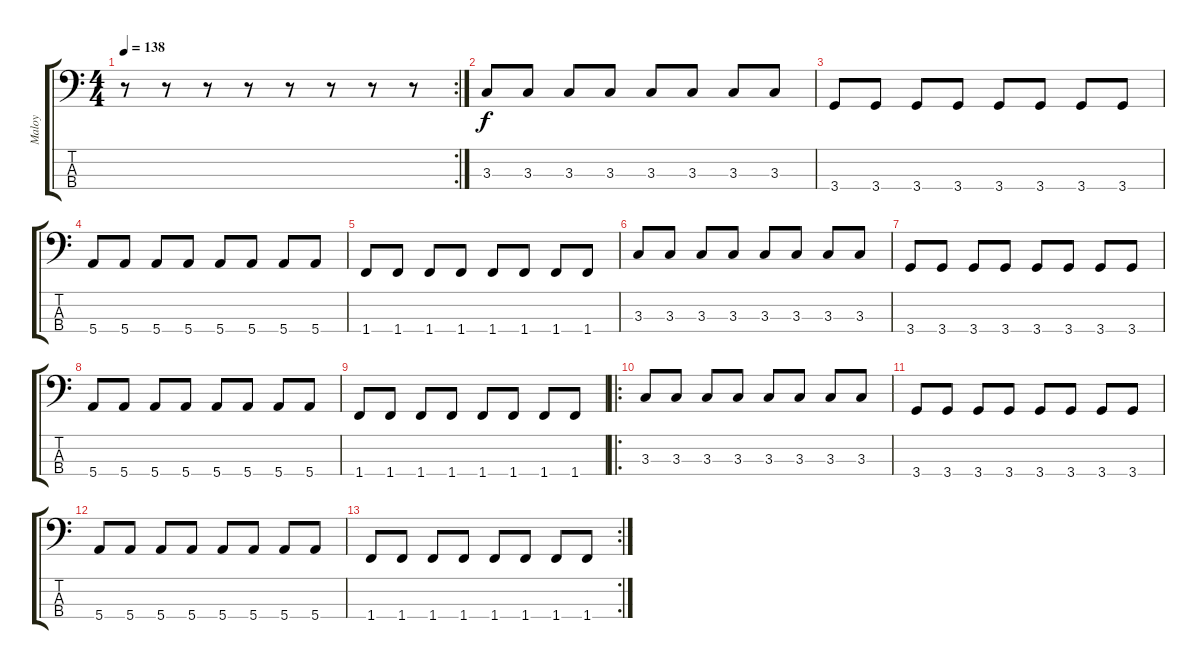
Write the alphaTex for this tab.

\track ("Maloy" "Maloy") {instrument electricbasspick}
\staff {score tabs}
\tuning (G2 D2 A1 E1) {hide}
\rc 2
\ts (4 4)
\tempo 138
\clef f4
\ks c
r.8{dy f} r.8 r.8 r.8 r.8 r.8 r.8 r.8 |
3.3.8 3.3.8 3.3.8 3.3.8 3.3.8 3.3.8 3.3.8 3.3.8 |
3.4.8 3.4.8 3.4.8 3.4.8 3.4.8 3.4.8 3.4.8 3.4.8 |
5.4.8 5.4.8 5.4.8 5.4.8 5.4.8 5.4.8 5.4.8 5.4.8 |
1.4.8 1.4.8 1.4.8 1.4.8 1.4.8 1.4.8 1.4.8 1.4.8 |
3.3.8 3.3.8 3.3.8 3.3.8 3.3.8 3.3.8 3.3.8 3.3.8 |
3.4.8 3.4.8 3.4.8 3.4.8 3.4.8 3.4.8 3.4.8 3.4.8 |
5.4.8 5.4.8 5.4.8 5.4.8 5.4.8 5.4.8 5.4.8 5.4.8 |
1.4.8 1.4.8 1.4.8 1.4.8 1.4.8 1.4.8 1.4.8 1.4.8 |
\ro
3.3.8 3.3.8 3.3.8 3.3.8 3.3.8 3.3.8 3.3.8 3.3.8 |
3.4.8 3.4.8 3.4.8 3.4.8 3.4.8 3.4.8 3.4.8 3.4.8 |
5.4.8 5.4.8 5.4.8 5.4.8 5.4.8 5.4.8 5.4.8 5.4.8 |
\rc 2
1.4.8 1.4.8 1.4.8 1.4.8 1.4.8 1.4.8 1.4.8 1.4.8
